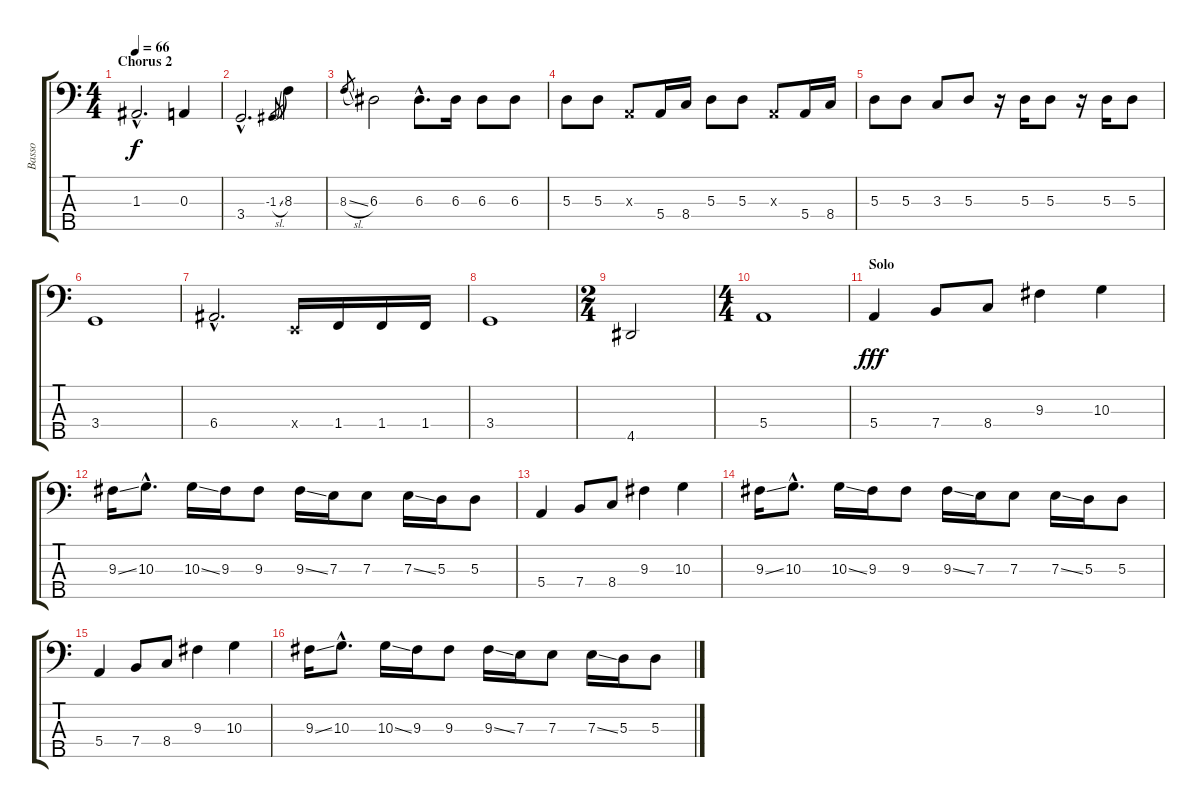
\track ("Basso" "Basso") {instrument electricbassfinger}
\staff {score tabs}
\tuning (G2 D2 A1 E1 B0) {hide}
\ts (4 4)
\section ("" "Chorus 2")
\tempo 66
\clef f4
\ks c
1.3{hac}.2{d dy f} 0.3.4 |
3.4{hac}.2{d} -1.3{sl}.8{gr} 8.3.4 |
8.3{sl}.8{gr} 6.3.2 6.3{hac}.8{d} 6.3.16 6.3.8 6.3.8 |
5.3.8 5.3.8 0.3{x}.8 5.4.16 8.4.16 5.3.8 5.3.8 0.3{x}.8 5.4.16 8.4.16 |
5.3.8 5.3.8 3.3.8 5.3.8 r.16 5.3.16 5.3.8 r.16 5.3.16 5.3.8 |
3.4.1 |
6.4{hac}.2{d} 0.4{x}.16 1.4.16 1.4.16 1.4.16 |
3.4.1 |
\ts (2 4)
4.5.2 |
\ts (4 4)
5.4.1 |
\section ("" "Solo")
5.4.4{dy fff} 7.4.8 8.4.8 9.3.4 10.3.4 |
9.3{ss}.16 10.3{hac}.8{d} 10.3{ss}.16 9.3.16 9.3.8 9.3{ss}.16 7.3.16 7.3.8 7.3{ss}.16 5.3.16 5.3.8 |
5.4.4 7.4.8 8.4.8 9.3.4 10.3.4 |
9.3{ss}.16 10.3{hac}.8{d} 10.3{ss}.16 9.3.16 9.3.8 9.3{ss}.16 7.3.16 7.3.8 7.3{ss}.16 5.3.16 5.3.8 |
5.4.4 7.4.8 8.4.8 9.3.4 10.3.4 |
9.3{ss}.16 10.3{hac}.8{d} 10.3{ss}.16 9.3.16 9.3.8 9.3{ss}.16 7.3.16 7.3.8 7.3{ss}.16 5.3.16 5.3.8
